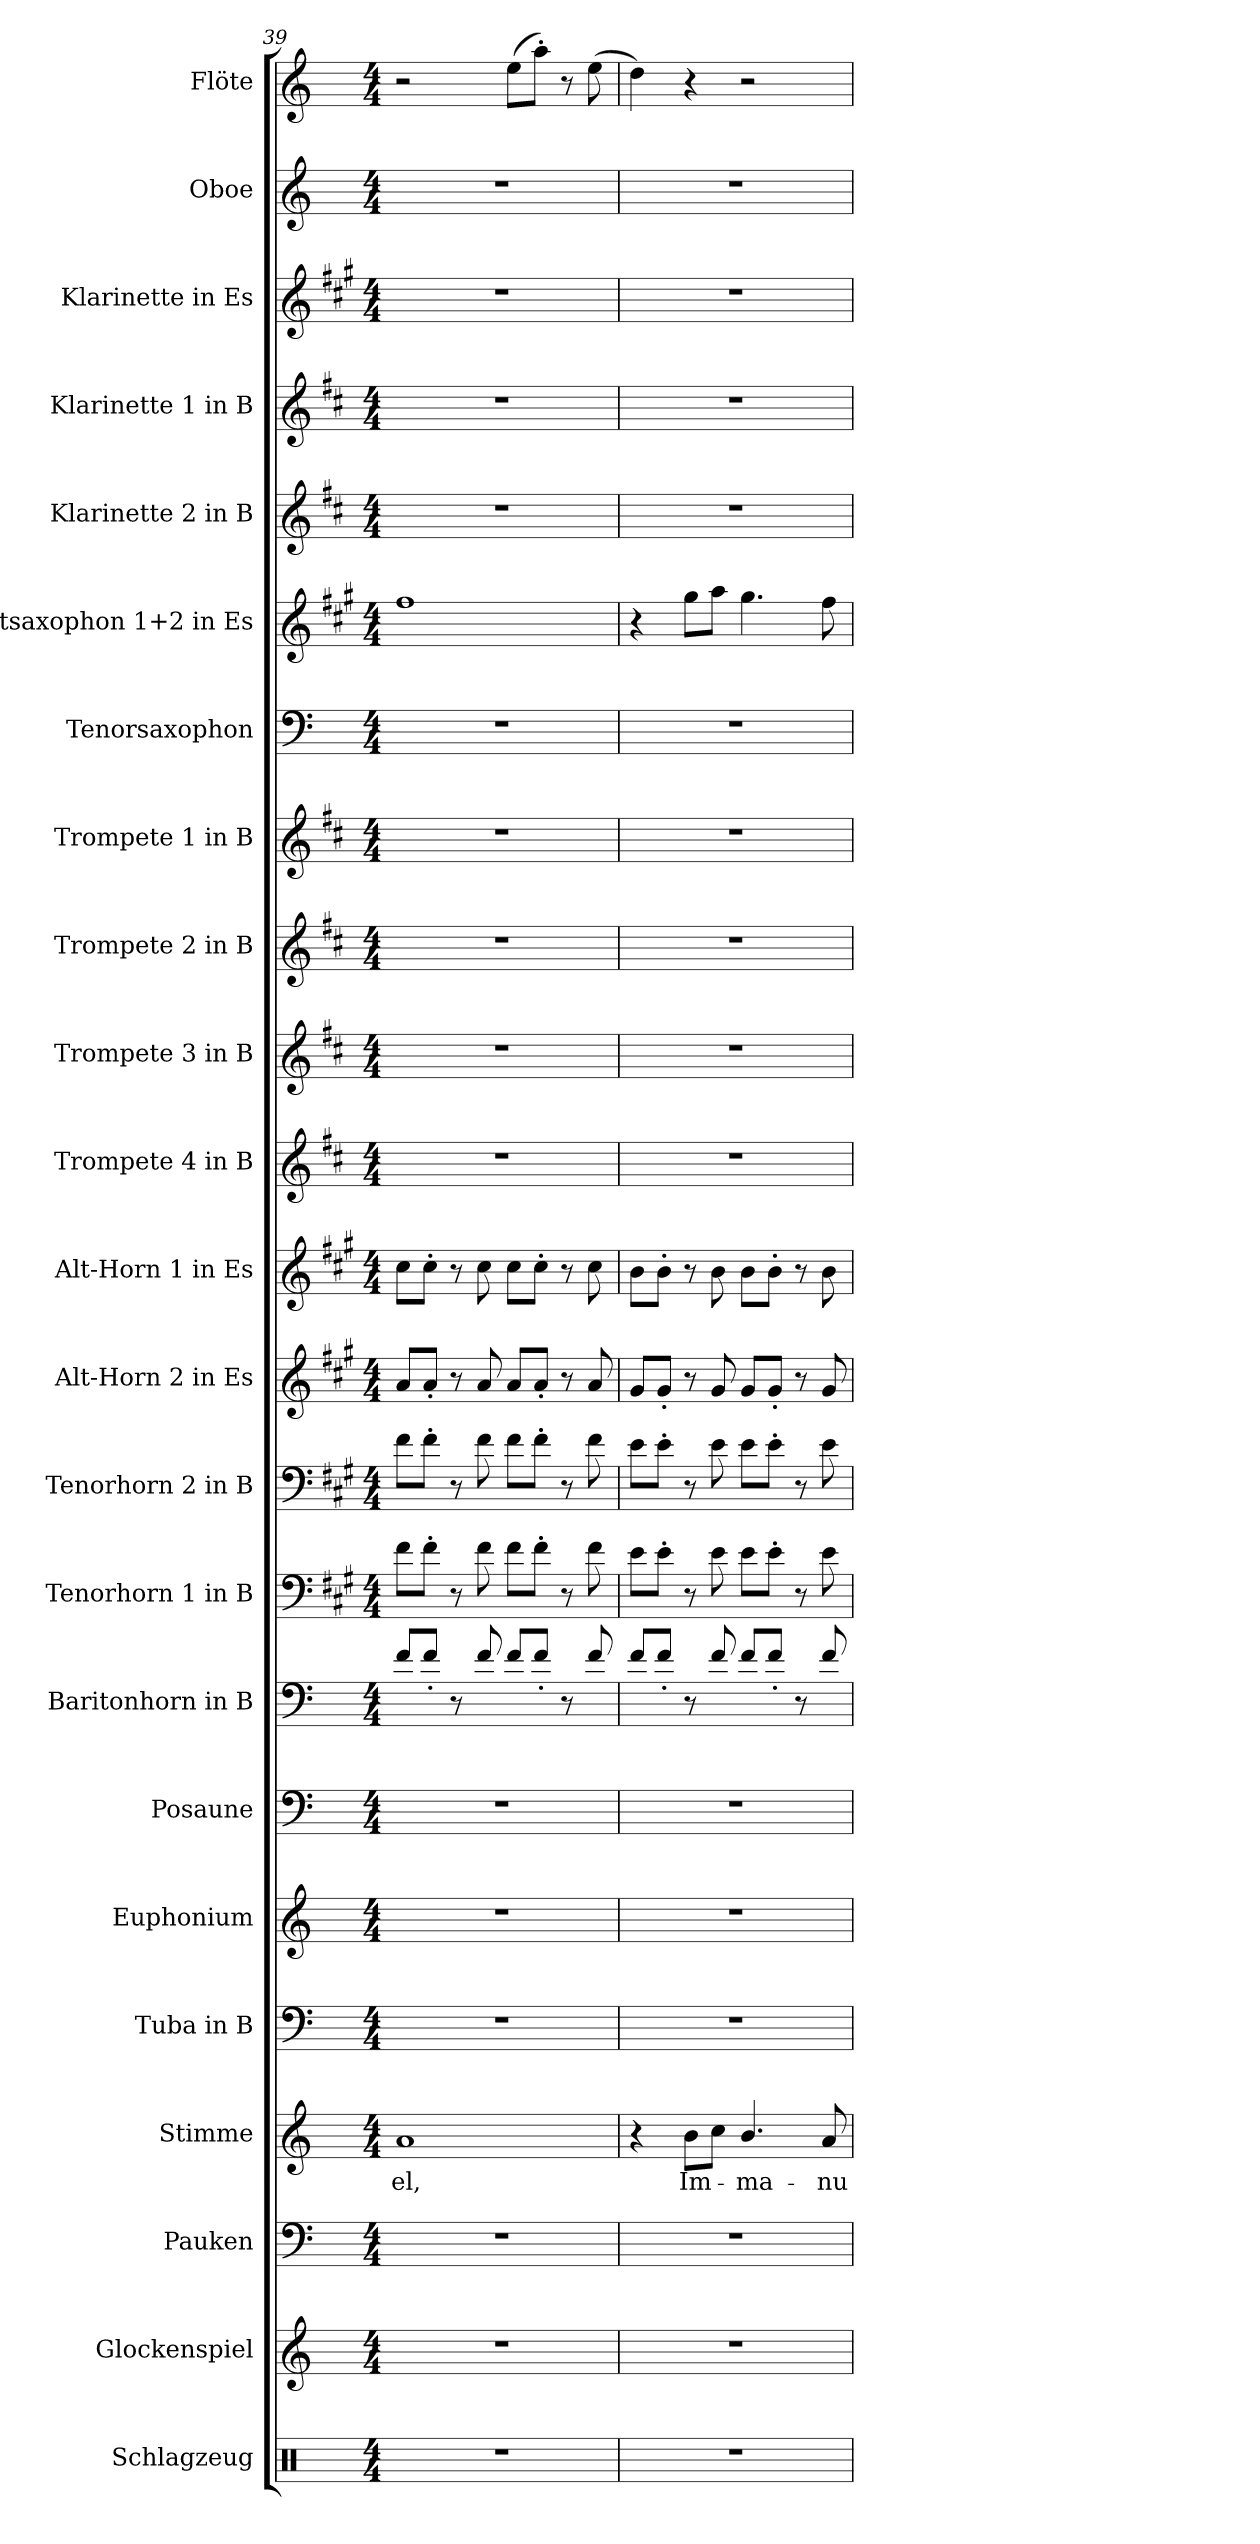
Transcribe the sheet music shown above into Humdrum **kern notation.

**kern	**kern	**kern	**kern	**text	**kern	**kern	**kern	**kern	**kern	**kern	**kern	**kern	**kern	**kern	**kern	**kern	**kern	**kern	**kern	**kern	**kern	**kern	**kern
*part23	*part22	*part21	*part20	*part20	*part19	*part18	*part17	*part16	*part15	*part14	*part13	*part12	*part11	*part10	*part9	*part8	*part7	*part6	*part5	*part4	*part3	*part2	*part1
*staff23	*staff22	*staff21	*staff20	*staff20	*staff19	*staff18	*staff17	*staff16	*staff15	*staff14	*staff13	*staff12	*staff11	*staff10	*staff9	*staff8	*staff7	*staff6	*staff5	*staff4	*staff3	*staff2	*staff1
*I"Schlagzeug	*I"Glockenspiel	*I"Pauken	*I"Stimme	*	*I"Tuba in B	*I"Euphonium	*I"Posaune	*I"Baritonhorn in B	*I"Tenorhorn  1 in B	*I"Tenorhorn 2 in B	*I"Alt-Horn 2 in Es	*I"Alt-Horn 1 in Es	*I"Trompete 4 in B	*I"Trompete 3 in B	*I"Trompete 2  in B	*I"Trompete 1 in B	*I"Tenorsaxophon	*I"Altsaxophon 1+2 in Es	*I"Klarinette 2  in B	*I"Klarinette 1 in B	*I"Klarinette in Es	*I"Oboe	*I"Flöte
*clefX	*clefG2	*clefF4	*clefG2	*	*clefF4	*clefG2	*clefF4	*clefF4	*clefF4	*clefF4	*clefG2	*clefG2	*clefG2	*clefG2	*clefG2	*clefG2	*clefF4	*clefG2	*clefG2	*clefG2	*clefG2	*clefG2	*clefG2
*	*ITrd-14c-24	*	*	*	*	*ITrd8c14	*	*ITrd8c14	*ITrd5c9	*ITrd5c9	*ITrd5c9	*ITrd5c9	*ITrd1c2	*ITrd1c2	*ITrd1c2	*ITrd1c2	*ITrd8c14	*ITrd5c9	*ITrd1c2	*ITrd1c2	*ITrd-2c-3	*	*
*k[]	*k[]	*k[]	*k[]	*	*k[]	*k[]	*k[]	*k[]	*k[]	*k[]	*k[]	*k[]	*k[]	*k[]	*k[]	*k[]	*k[]	*k[]	*k[]	*k[]	*k[]	*k[]	*k[]
*C:	*C:	*C:	*C:	*	*C:	*C:	*C:	*C:	*C:	*C:	*C:	*C:	*C:	*C:	*C:	*C:	*C:	*C:	*C:	*C:	*C:	*C:	*C:
*M4/4	*M4/4	*M4/4	*M4/4	*	*M4/4	*M4/4	*M4/4	*M4/4	*M4/4	*M4/4	*M4/4	*M4/4	*M4/4	*M4/4	*M4/4	*M4/4	*M4/4	*M4/4	*M4/4	*M4/4	*M4/4	*M4/4	*M4/4
=39	=39	=39	=39	=39	=39	=39	=39	=39	=39	=39	=39	=39	=39	=39	=39	=39	=39	=39	=39	=39	=39	=39	=39
!	!	!	!	!LO:LY:b:color=#000000	!	!	!	!	!	!	!	!	!	!	!	!	!	!	!	!	!	!	!
1r	1r	1r	1ai	-el,	1r	1r	1r	8Fi/L	8Ai\L	8Ai\L	8ci/L	8ei\L	1r	1r	1r	1r	1r	1ai	1r	1r	1r	1r	2r
.	.	.	.	.	.	.	.	8F'i/J	8A'i\J	8A'i\J	8c'i/J	8e'i\J	.	.	.	.	.	.	.	.	.	.	.
.	.	.	.	.	.	.	.	8r	8r	8r	8r	8r	.	.	.	.	.	.	.	.	.	.	.
.	.	.	.	.	.	.	.	8Fi/	8Ai\	8Ai\	8ci/	8ei\	.	.	.	.	.	.	.	.	.	.	.
.	.	.	.	.	.	.	.	8Fi/L	8Ai\L	8Ai\L	8ci/L	8ei\L	.	.	.	.	.	.	.	.	.	.	(8eei\L
.	.	.	.	.	.	.	.	8F'i/J	8A'i\J	8A'i\J	8c'i/J	8e'i\J	.	.	.	.	.	.	.	.	.	.	8aa'i\J)
.	.	.	.	.	.	.	.	8r	8r	8r	8r	8r	.	.	.	.	.	.	.	.	.	.	8r
.	.	.	.	.	.	.	.	8Fi/	8Ai\	8Ai\	8ci/	8ei\	.	.	.	.	.	.	.	.	.	.	(8eei\
=40	=40	=40	=40	=40	=40	=40	=40	=40	=40	=40	=40	=40	=40	=40	=40	=40	=40	=40	=40	=40	=40	=40	=40
1r	1r	1r	4r	.	1r	1r	1r	8Fi/L	8Gi\L	8Gi\L	8Bi/L	8di\L	1r	1r	1r	1r	1r	4r	1r	1r	1r	1r	4ddi\)
.	.	.	.	.	.	.	.	8F'i/J	8G'i\J	8G'i\J	8B'i/J	8d'i\J	.	.	.	.	.	.	.	.	.	.	.
!	!	!	!	!LO:LY:b:color=#000000	!	!	!	!	!	!	!	!	!	!	!	!	!	!	!	!	!	!	!
.	.	.	8bi\L	Im-	.	.	.	8r	8r	8r	8r	8r	.	.	.	.	.	8bi\L	.	.	.	.	4r
.	.	.	8cci\J	.	.	.	.	8Fi/	8Gi\	8Gi\	8Bi/	8di\	.	.	.	.	.	8cci\J	.	.	.	.	.
!	!	!	!	!LO:LY:b:color=#000000	!	!	!	!	!	!	!	!	!	!	!	!	!	!	!	!	!	!	!
.	.	.	4.bi/	-ma-	.	.	.	8Fi/L	8Gi\L	8Gi\L	8Bi/L	8di\L	.	.	.	.	.	4.bi\	.	.	.	.	2r
.	.	.	.	.	.	.	.	8F'i/J	8G'i\J	8G'i\J	8B'i/J	8d'i\J	.	.	.	.	.	.	.	.	.	.	.
.	.	.	.	.	.	.	.	8r	8r	8r	8r	8r	.	.	.	.	.	.	.	.	.	.	.
!	!	!	!	!LO:LY:b:color=#000000	!	!	!	!	!	!	!	!	!	!	!	!	!	!	!	!	!	!	!
.	.	.	8ai/	-nu-	.	.	.	8Fi/	8Gi\	8Gi\	8Bi/	8di\	.	.	.	.	.	8ai\	.	.	.	.	.
=	=	=	=	=	=	=	=	=	=	=	=	=	=	=	=	=	=	=	=	=	=	=	=
*-	*-	*-	*-	*-	*-	*-	*-	*-	*-	*-	*-	*-	*-	*-	*-	*-	*-	*-	*-	*-	*-	*-	*-
